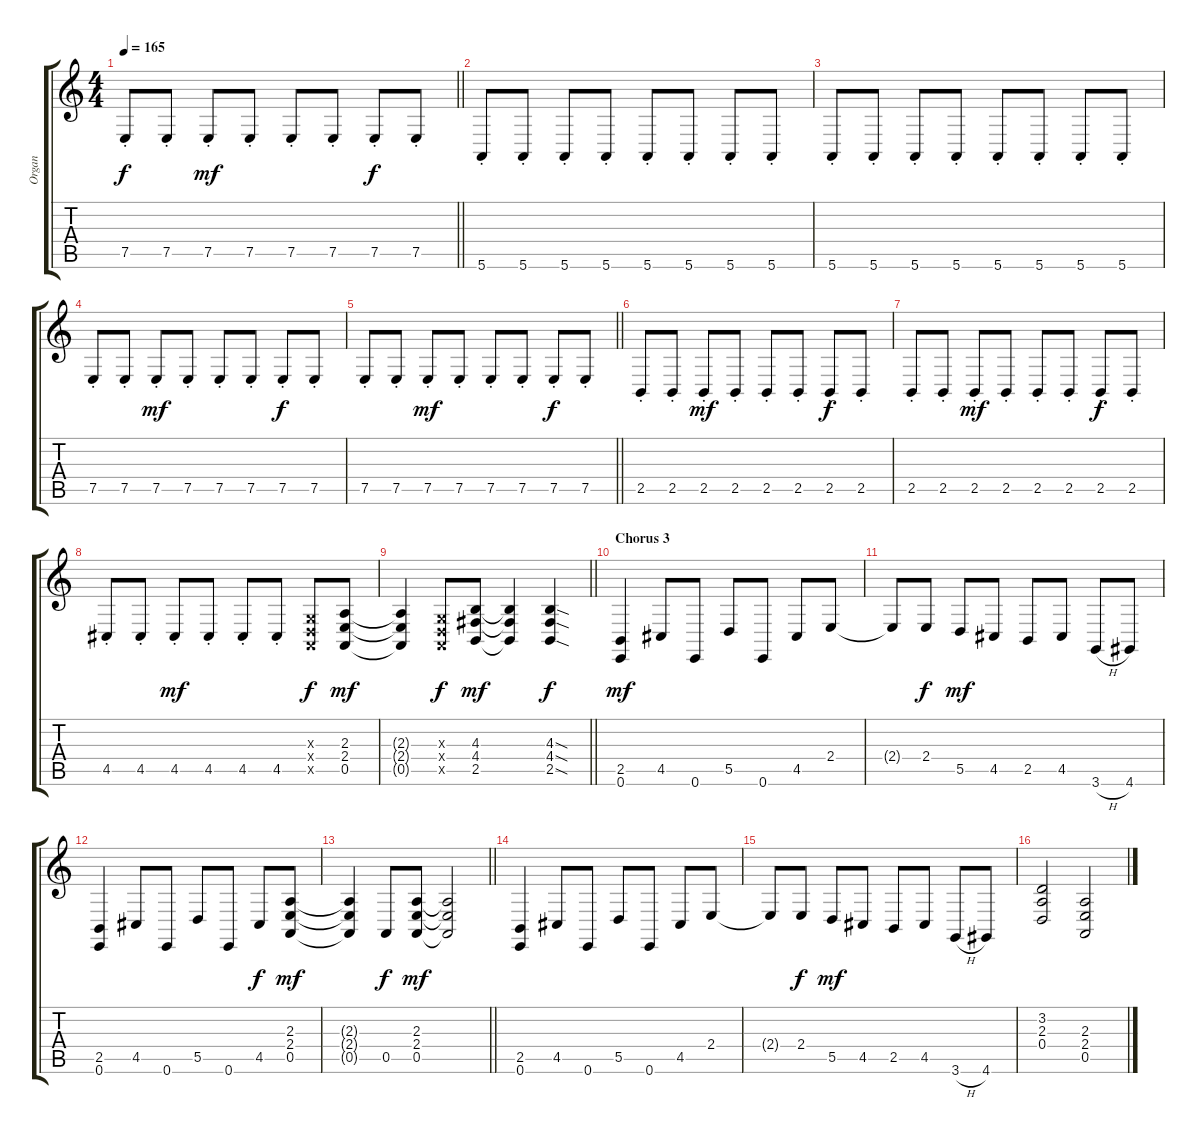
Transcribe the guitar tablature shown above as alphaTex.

\track ("Organ" "Organ") {instrument clavinet}
\staff {score tabs}
\tuning (E4 B3 G3 D3 A2 E2) {hide}
\ts (4 4)
\tempo 165
\clef g2
\barLineRight lightlight
\ks c
7.5{st}.8{dy f} 7.5{st}.8 7.5{st}.8{dy mf} 7.5{st}.8 7.5{st}.8 7.5{st}.8 7.5{st}.8{dy f} 7.5{st}.8 |
5.6{st}.8 5.6{st}.8 5.6{st}.8 5.6{st}.8 5.6{st}.8 5.6{st}.8 5.6{st}.8 5.6{st}.8 |
5.6{st}.8 5.6{st}.8 5.6{st}.8 5.6{st}.8 5.6{st}.8 5.6{st}.8 5.6{st}.8 5.6{st}.8 |
7.5{st}.8 7.5{st}.8 7.5{st}.8{dy mf} 7.5{st}.8 7.5{st}.8 7.5{st}.8 7.5{st}.8{dy f} 7.5{st}.8 |
\barLineRight lightlight
7.5{st}.8 7.5{st}.8 7.5{st}.8{dy mf} 7.5{st}.8 7.5{st}.8 7.5{st}.8 7.5{st}.8{dy f} 7.5{st}.8 |
2.5{st}.8 2.5{st}.8 2.5{st}.8{dy mf} 2.5{st}.8 2.5{st}.8 2.5{st}.8 2.5{st}.8{dy f} 2.5{st}.8 |
2.5{st}.8 2.5{st}.8 2.5{st}.8{dy mf} 2.5{st}.8 2.5{st}.8 2.5{st}.8 2.5{st}.8{dy f} 2.5{st}.8 |
4.5{st}.8 4.5{st}.8 4.5{st}.8{dy mf} 4.5{st}.8 4.5{st}.8 4.5{st}.8 (0.3{x} 0.4{x} 0.5{x}).8{dy f} (2.3 2.4 0.5).8{dy mf} |
\barLineRight lightlight
(2.3{t} 2.4{t} 0.5{t}).4 (0.3{x} 0.4{x} 0.5{x}).8{dy f} (4.3 4.4 2.5).8{dy mf} (4.3{t} 4.4{t} 2.5{t}).4 (4.3{sod} 4.4{sod} 2.5{sod}).4{dy f} |
\section ("" "Chorus 3")
(2.5 0.6).4{dy mf} 4.5.8 0.6.8 5.5.8 0.6.8 4.5.8 2.4.8 |
2.4{t}.8 2.4.8{dy f} 5.5.8{dy mf} 4.5.8 2.5.8 4.5.8 3.6{h}.8 4.6.8 |
(2.5 0.6).4 4.5.8 0.6.8 5.5.8 0.6.8 4.5.8{dy f} (2.3 2.4 0.5).8{dy mf} |
\barLineRight lightlight
(2.3{t} 2.4{t} 0.5{t}).4 0.5.8{dy f} (2.3 2.4 0.5).8{dy mf} (2.3{t} 2.4{t} 0.5{t}).2 |
(2.5 0.6).4 4.5.8 0.6.8 5.5.8 0.6.8 4.5.8 2.4.8 |
2.4{t}.8 2.4.8{dy f} 5.5.8{dy mf} 4.5.8 2.5.8 4.5.8 3.6{h}.8 4.6.8 |
(3.2 2.3 0.4).2 (2.3 2.4 0.5).2
